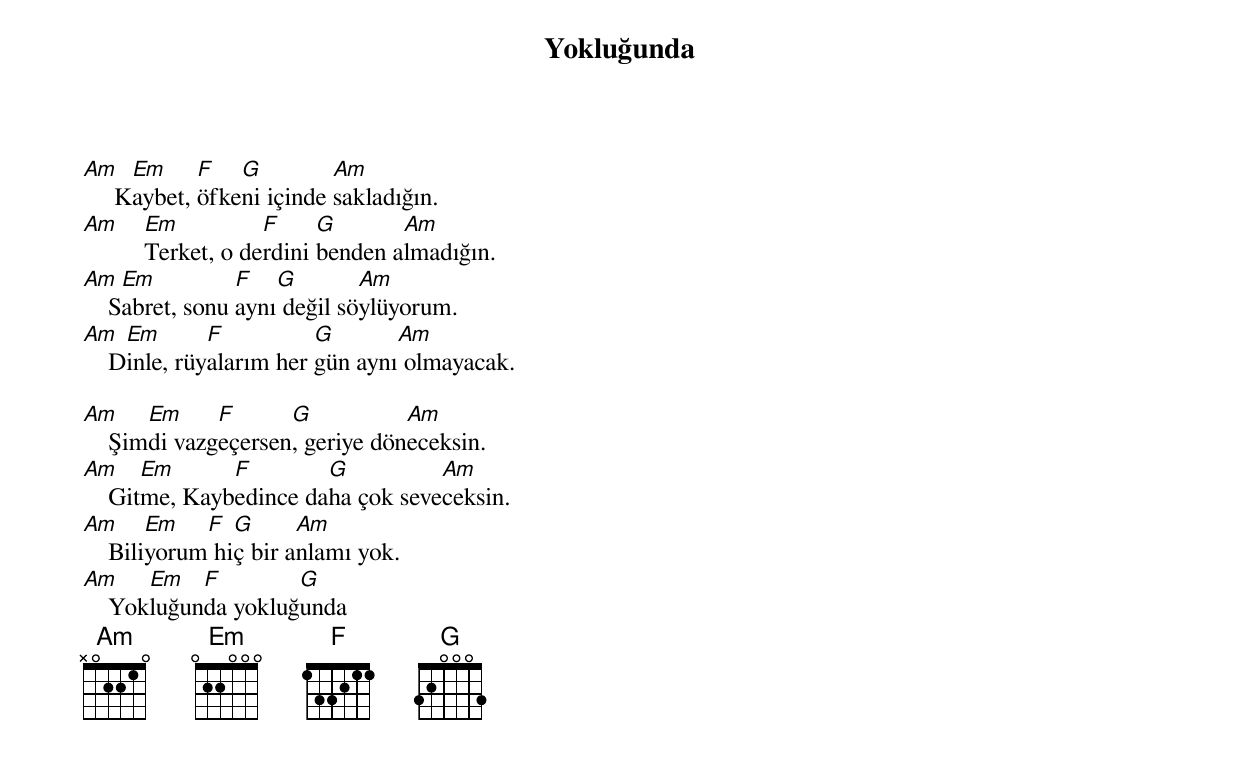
{title: Yokluğunda}
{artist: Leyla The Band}

Am    Em     F   G         Am
     Kaybet, öfkeni içinde sakladığın.
Am  Em          F     G       Am
    Terket, o derdini benden almadığın.
Am   Em          F   G        Am
    Sabret, sonu aynı değil söylüyorum.
Am   Em       F          G       Am
    Dinle, rüyalarım her gün aynı olmayacak.

Am     Em     F      G           Am
    Şimdi vazgeçersen, geriye döneceksin.
Am     Em      F        G          Am
    Gitme, Kaybedince daha çok seveceksin.
Am      Em   F  G      Am
    Biliyorum hiç bir anlamı yok.
Am     Em   F        G
    Yokluğunda yokluğunda
